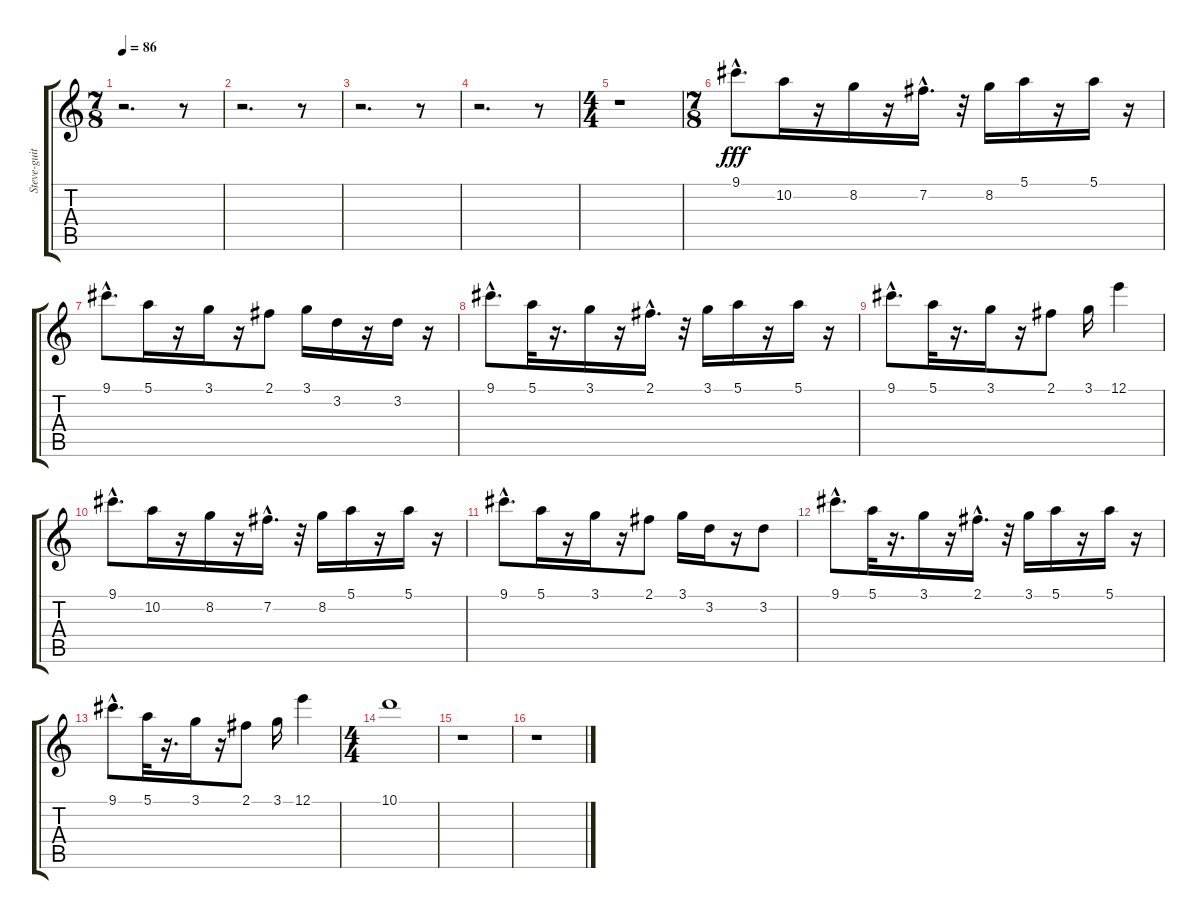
\track ("Steve-guitar" "Steve-guit") {instrument distortionguitar}
\staff {score tabs}
\tuning (E4 B3 G3 D3 A2 E2) {hide}
\ts (7 8)
\tempo 86
\clef g2
\ks c
r.2{d dy fff instrument distortionguitar} r.8 |
r.2{d} r.8 |
r.2{d} r.8 |
r.2{d} r.8 |
\ts (4 4)
r.1 |
\ts (7 8)
9.1{hac}.8{d volume 11 instrument distortionguitar} 10.2.16 r.16 8.2.16 r.16 7.2{hac}.16{d} r.32 8.2.16 5.1.16 r.16 5.1.16 r.16 |
9.1{hac}.8{d} 5.1.16 r.16 3.1.16 r.16 2.1.8 3.1.16 3.2.16 r.16 3.2.16 r.16 |
9.1{hac}.8{d} 5.1.32 r.16{d} 3.1.16 r.16 2.1{hac}.16{d} r.32 3.1.16 5.1.16 r.16 5.1.16 r.16 |
9.1{hac}.8{d} 5.1.32 r.16{d} 3.1.16 r.16 2.1.8 3.1.16 12.1.4 |
9.1{hac}.8{d} 10.2.16 r.16 8.2.16 r.16 7.2{hac}.16{d} r.32 8.2.16 5.1.16 r.16 5.1.16 r.16 |
9.1{hac}.8{d} 5.1.16 r.16 3.1.16 r.16 2.1.8 3.1.16 3.2.16 r.16 3.2.8 |
9.1{hac}.8{d} 5.1.32 r.16{d} 3.1.16 r.16 2.1{hac}.16{d} r.32 3.1.16 5.1.16 r.16 5.1.16 r.16 |
9.1{hac}.8{d} 5.1.32 r.16{d} 3.1.16 r.16 2.1.8 3.1.16 12.1.4 |
\ts (4 4)
10.1.1 |
r.1 |
r.1
